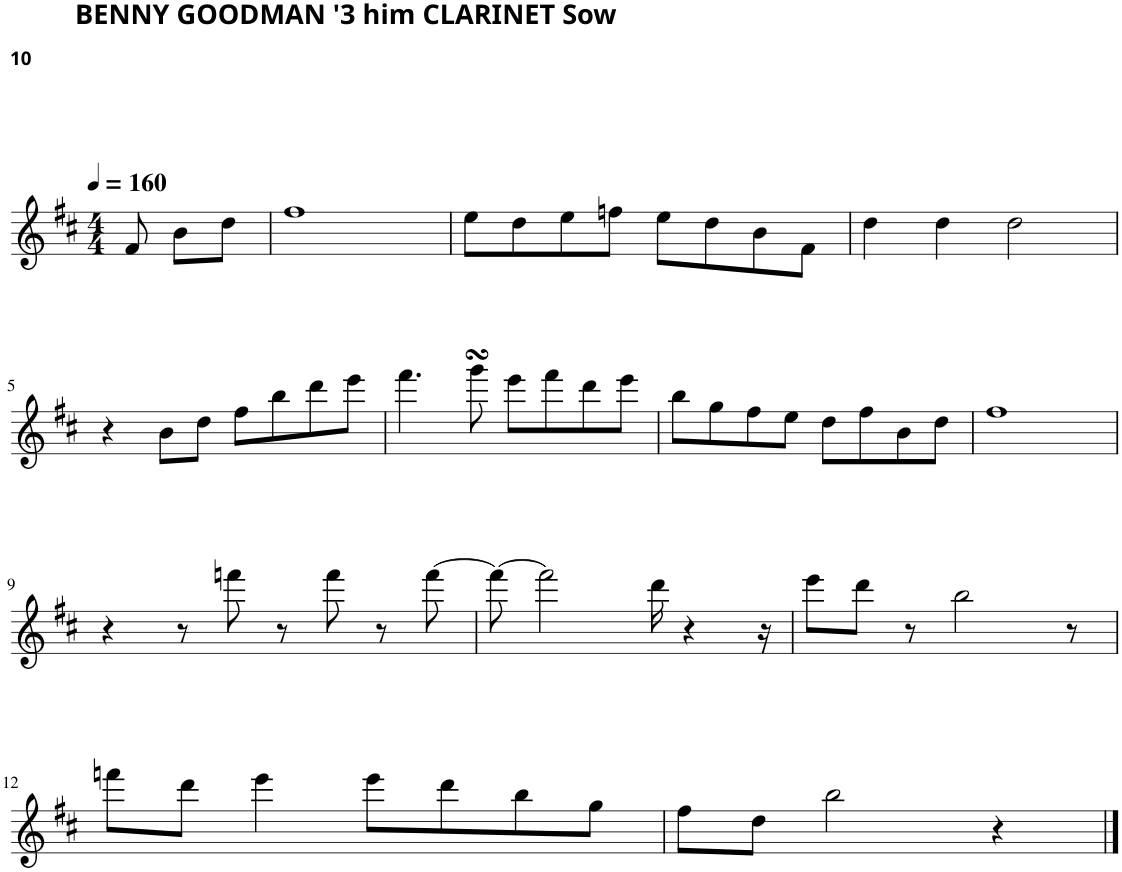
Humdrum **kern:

**kern
*part1
*staff1
*I"Clarinette en Sib
*I'Clar. Sib
*clefG2
*Trd1c2
*k[f#c#]
*M4/4
*MM160
=1
8f#/
8b\L
8dd\J
=2
1ff#
=3
8ee\L
8dd\
8ee\
8ffn\J
8ee\L
8dd\
8b\
8f#\J
=4
4dd\
4dd\
2dd\
!!LO:LB:g=z
=5
4r
8b\L
8dd\J
8ff#\L
8bb\
8ddd\
8eee\J
=6
4.fff#\
8gggsSSs\
8eee\L
8fff#\
8ddd\
8eee\J
=7
8bb\L
8gg\
8ff#\
8ee\J
8dd\L
8ff#\
8b\
8dd\J
=8
1ff#
!!LO:LB:g=z
=9
4r
8r
8fffn\
8r
8fff\
8r
[8fff\
=10
8fff\_
2fff\]
16ddd\
4r
16r
=11
8eee\L
8ddd\J
8r
2bb\
8r
!!LO:LB:g=z
=12
8fffn\L
8ddd\J
4eee\
8eee\L
8ddd\
8bb\
8gg\J
=13
8ff#\L
8dd\J
2bb\
4r
==
*-
